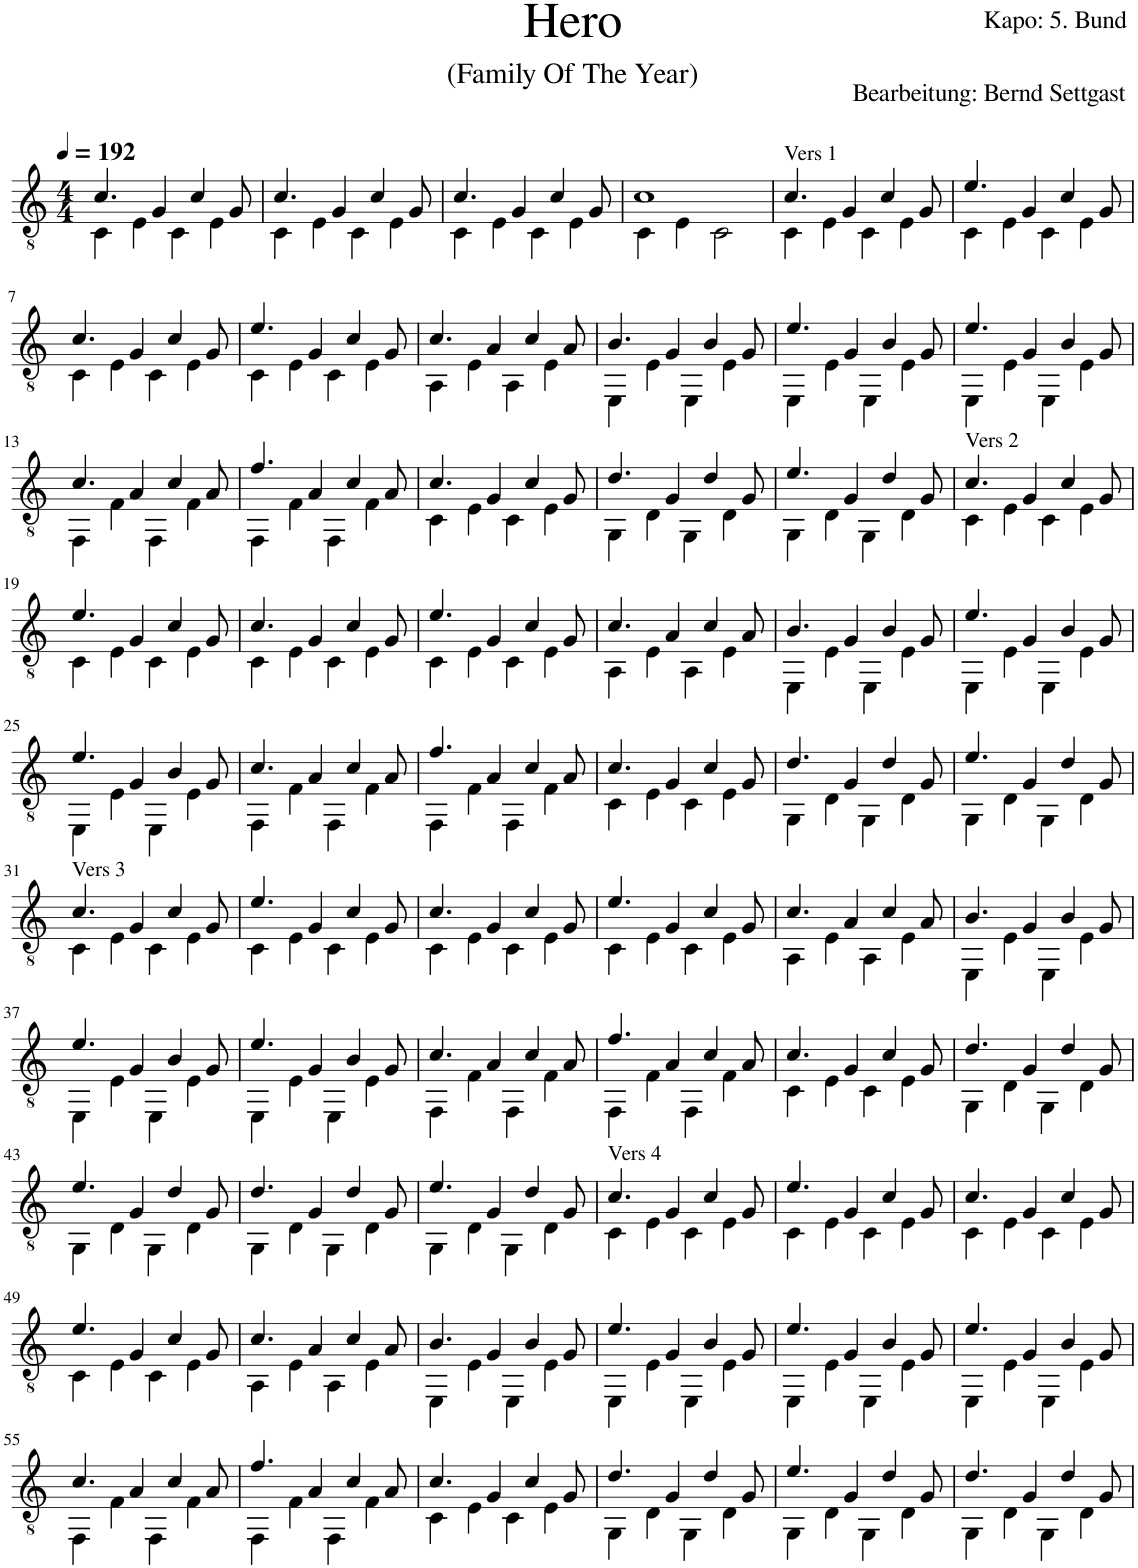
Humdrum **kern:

**kern
*part1
*staff1
*I"Akustische Gitarre
*I'Git.
*clefGv2
*k[]
*M4/4
*MM192
=1
*^
4.c/	4C\
.	4E\
4G/	.
.	4C\
4c/	.
.	4E\
8G/	.
=2	=2
4.c/	4C\
.	4E\
4G/	.
.	4C\
4c/	.
.	4E\
8G/	.
=3	=3
4.c/	4C\
.	4E\
4G/	.
.	4C\
4c/	.
.	4E\
8G/	.
=4	=4
1c	4C\
.	4E\
.	2C\
=5	=5
!LO:TX:a:t=Vers 1	!
4.c/	4C\
.	4E\
4G/	.
.	4C\
4c/	.
.	4E\
8G/	.
=6	=6
4.e/	4C\
.	4E\
4G/	.
.	4C\
4c/	.
.	4E\
8G/	.
!!LO:LB:g=z	!!
=7	=7
4.c/	4C\
.	4E\
4G/	.
.	4C\
4c/	.
.	4E\
8G/	.
=8	=8
4.e/	4C\
.	4E\
4G/	.
.	4C\
4c/	.
.	4E\
8G/	.
=9	=9
4.c/	4AA\
.	4E\
4A/	.
.	4AA\
4c/	.
.	4E\
8A/	.
=10	=10
4.B/	4EE\
.	4E\
4G/	.
.	4EE\
4B/	.
.	4E\
8G/	.
=11	=11
4.e/	4EE\
.	4E\
4G/	.
.	4EE\
4B/	.
.	4E\
8G/	.
=12	=12
4.e/	4EE\
.	4E\
4G/	.
.	4EE\
4B/	.
.	4E\
8G/	.
!!LO:LB:g=z	!!
=13	=13
4.c/	4FF\
.	4F\
4A/	.
.	4FF\
4c/	.
.	4F\
8A/	.
=14	=14
4.f/	4FF\
.	4F\
4A/	.
.	4FF\
4c/	.
.	4F\
8A/	.
=15	=15
4.c/	4C\
.	4E\
4G/	.
.	4C\
4c/	.
.	4E\
8G/	.
=16	=16
4.d/	4GG\
.	4D\
4G/	.
.	4GG\
4d/	.
.	4D\
8G/	.
=17	=17
4.e/	4GG\
.	4D\
4G/	.
.	4GG\
4d/	.
.	4D\
8G/	.
=18	=18
!LO:TX:a:t=Vers 2	!
4.c/	4C\
.	4E\
4G/	.
.	4C\
4c/	.
.	4E\
8G/	.
!!LO:LB:g=z	!!
=19	=19
4.e/	4C\
.	4E\
4G/	.
.	4C\
4c/	.
.	4E\
8G/	.
=20	=20
4.c/	4C\
.	4E\
4G/	.
.	4C\
4c/	.
.	4E\
8G/	.
=21	=21
4.e/	4C\
.	4E\
4G/	.
.	4C\
4c/	.
.	4E\
8G/	.
=22	=22
4.c/	4AA\
.	4E\
4A/	.
.	4AA\
4c/	.
.	4E\
8A/	.
=23	=23
4.B/	4EE\
.	4E\
4G/	.
.	4EE\
4B/	.
.	4E\
8G/	.
=24	=24
4.e/	4EE\
.	4E\
4G/	.
.	4EE\
4B/	.
.	4E\
8G/	.
!!LO:LB:g=z	!!
=25	=25
4.e/	4EE\
.	4E\
4G/	.
.	4EE\
4B/	.
.	4E\
8G/	.
=26	=26
4.c/	4FF\
.	4F\
4A/	.
.	4FF\
4c/	.
.	4F\
8A/	.
=27	=27
4.f/	4FF\
.	4F\
4A/	.
.	4FF\
4c/	.
.	4F\
8A/	.
=28	=28
4.c/	4C\
.	4E\
4G/	.
.	4C\
4c/	.
.	4E\
8G/	.
=29	=29
4.d/	4GG\
.	4D\
4G/	.
.	4GG\
4d/	.
.	4D\
8G/	.
=30	=30
4.e/	4GG\
.	4D\
4G/	.
.	4GG\
4d/	.
.	4D\
8G/	.
!!LO:LB:g=z	!!
=31	=31
!LO:TX:a:t=Vers 3	!
4.c/	4C\
.	4E\
4G/	.
.	4C\
4c/	.
.	4E\
8G/	.
=32	=32
4.e/	4C\
.	4E\
4G/	.
.	4C\
4c/	.
.	4E\
8G/	.
=33	=33
4.c/	4C\
.	4E\
4G/	.
.	4C\
4c/	.
.	4E\
8G/	.
=34	=34
4.e/	4C\
.	4E\
4G/	.
.	4C\
4c/	.
.	4E\
8G/	.
=35	=35
4.c/	4AA\
.	4E\
4A/	.
.	4AA\
4c/	.
.	4E\
8A/	.
=36	=36
4.B/	4EE\
.	4E\
4G/	.
.	4EE\
4B/	.
.	4E\
8G/	.
!!LO:LB:g=z	!!
=37	=37
4.e/	4EE\
.	4E\
4G/	.
.	4EE\
4B/	.
.	4E\
8G/	.
=38	=38
4.e/	4EE\
.	4E\
4G/	.
.	4EE\
4B/	.
.	4E\
8G/	.
=39	=39
4.c/	4FF\
.	4F\
4A/	.
.	4FF\
4c/	.
.	4F\
8A/	.
=40	=40
4.f/	4FF\
.	4F\
4A/	.
.	4FF\
4c/	.
.	4F\
8A/	.
=41	=41
4.c/	4C\
.	4E\
4G/	.
.	4C\
4c/	.
.	4E\
8G/	.
=42	=42
4.d/	4GG\
.	4D\
4G/	.
.	4GG\
4d/	.
.	4D\
8G/	.
!!LO:LB:g=z	!!
=43	=43
4.e/	4GG\
.	4D\
4G/	.
.	4GG\
4d/	.
.	4D\
8G/	.
=44	=44
4.d/	4GG\
.	4D\
4G/	.
.	4GG\
4d/	.
.	4D\
8G/	.
=45	=45
4.e/	4GG\
.	4D\
4G/	.
.	4GG\
4d/	.
.	4D\
8G/	.
=46	=46
!LO:TX:a:t=Vers 4	!
4.c/	4C\
.	4E\
4G/	.
.	4C\
4c/	.
.	4E\
8G/	.
=47	=47
4.e/	4C\
.	4E\
4G/	.
.	4C\
4c/	.
.	4E\
8G/	.
=48	=48
4.c/	4C\
.	4E\
4G/	.
.	4C\
4c/	.
.	4E\
8G/	.
!!LO:LB:g=z	!!
=49	=49
4.e/	4C\
.	4E\
4G/	.
.	4C\
4c/	.
.	4E\
8G/	.
=50	=50
4.c/	4AA\
.	4E\
4A/	.
.	4AA\
4c/	.
.	4E\
8A/	.
=51	=51
4.B/	4EE\
.	4E\
4G/	.
.	4EE\
4B/	.
.	4E\
8G/	.
=52	=52
4.e/	4EE\
.	4E\
4G/	.
.	4EE\
4B/	.
.	4E\
8G/	.
=53	=53
4.e/	4EE\
.	4E\
4G/	.
.	4EE\
4B/	.
.	4E\
8G/	.
=54	=54
4.e/	4EE\
.	4E\
4G/	.
.	4EE\
4B/	.
.	4E\
8G/	.
!!LO:LB:g=z	!!
=55	=55
4.c/	4FF\
.	4F\
4A/	.
.	4FF\
4c/	.
.	4F\
8A/	.
=56	=56
4.f/	4FF\
.	4F\
4A/	.
.	4FF\
4c/	.
.	4F\
8A/	.
=57	=57
4.c/	4C\
.	4E\
4G/	.
.	4C\
4c/	.
.	4E\
8G/	.
=58	=58
4.d/	4GG\
.	4D\
4G/	.
.	4GG\
4d/	.
.	4D\
8G/	.
=59	=59
4.e/	4GG\
.	4D\
4G/	.
.	4GG\
4d/	.
.	4D\
8G/	.
=60	=60
4.d/	4GG\
.	4D\
4G/	.
.	4GG\
4d/	.
.	4D\
8G/	.
*v	*v
=
*-
